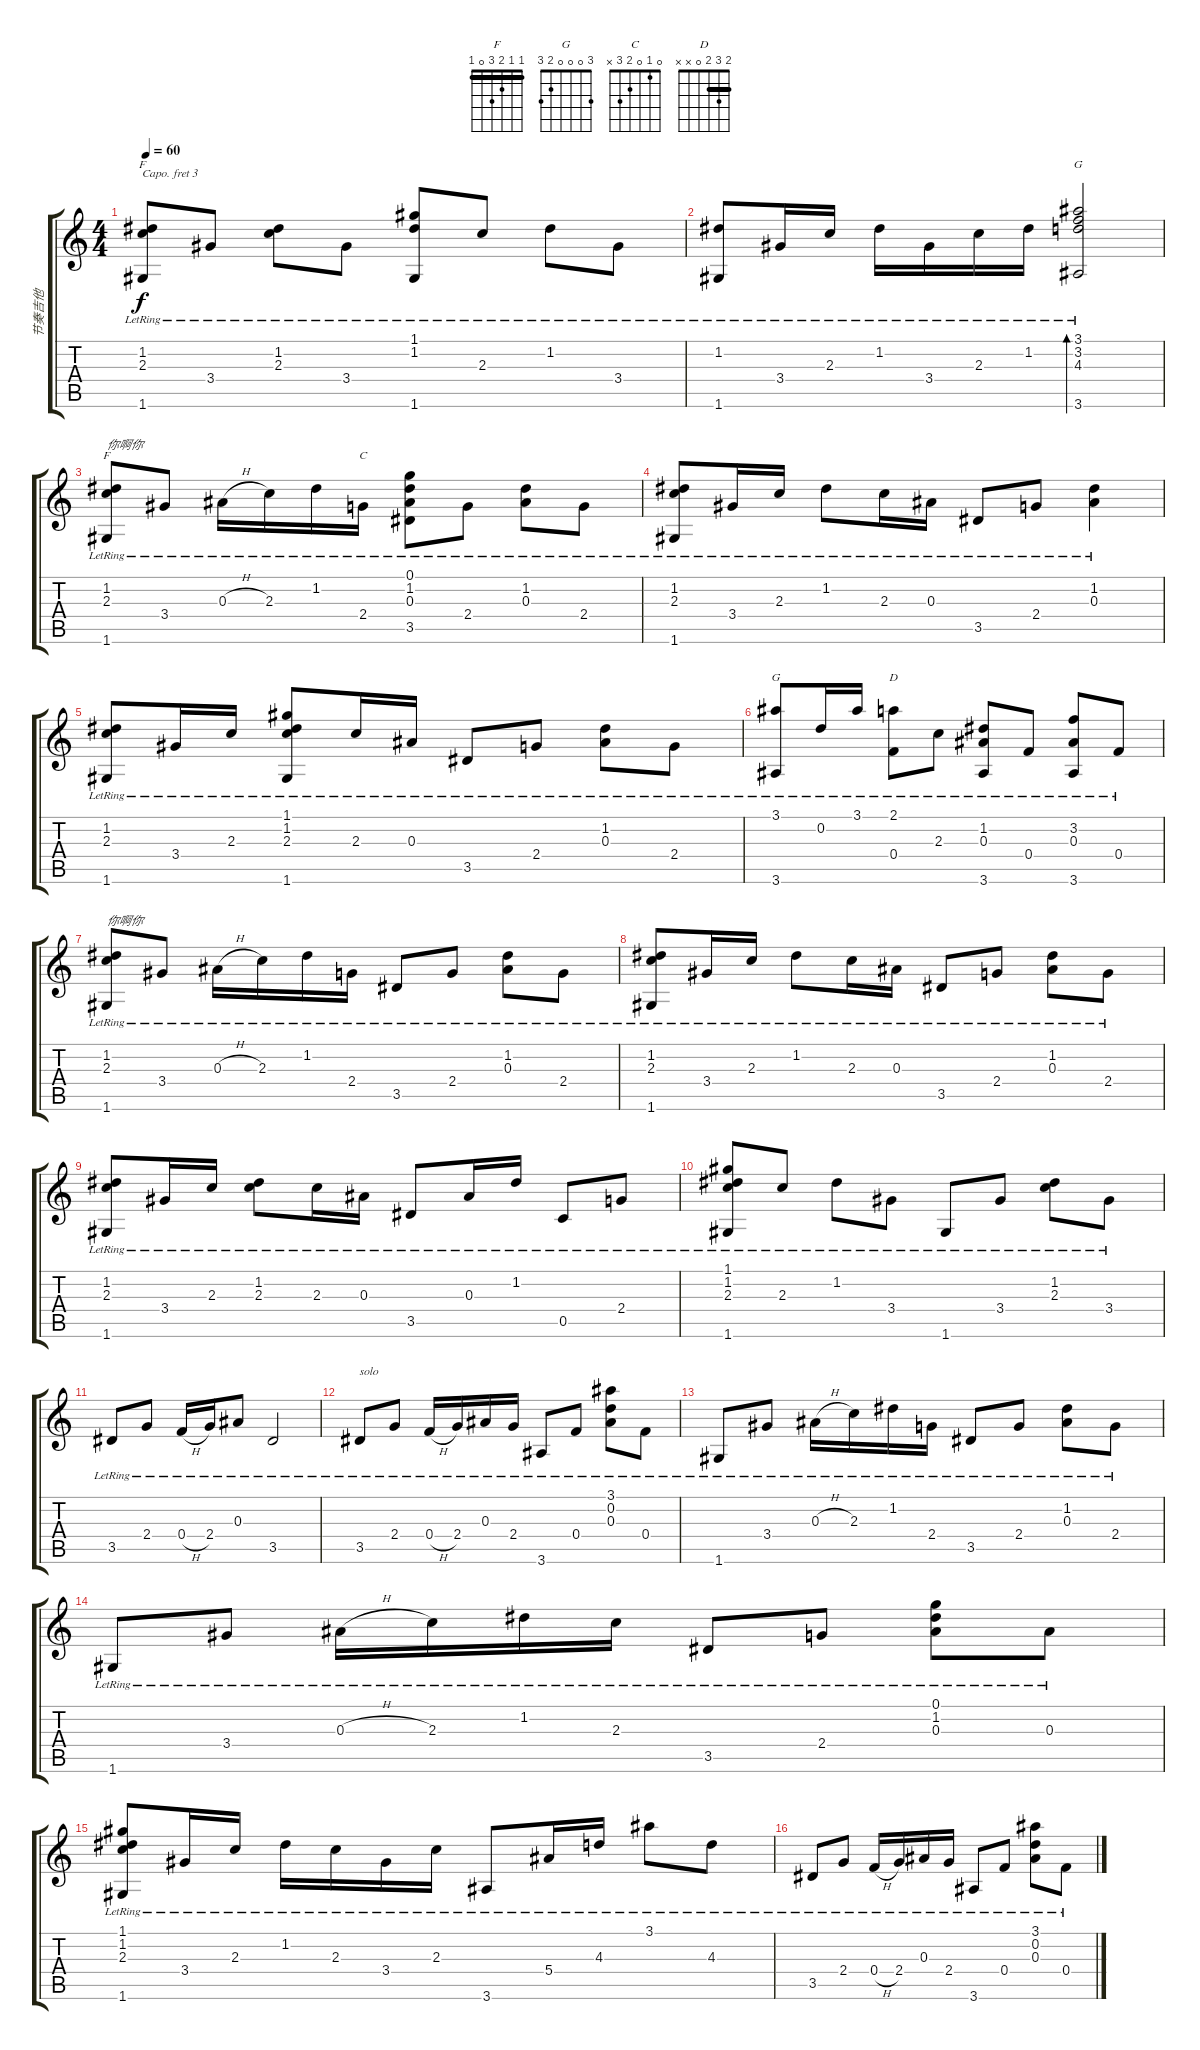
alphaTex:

\track ("节奏吉他" "节奏吉他") {instrument acousticguitarsteel}
\staff {score tabs}
\capo 3
\tuning (E4 B3 G3 D3 A2 E2) {hide}
\chord ("F" x 1 2 x x 1) {barre 1}
\chord ("G" 3 3 4 5 5 3) {barre 3}
\chord ("F" 1 1 2 3 0 1) {barre 1}
\chord ("C" 0 1 0 2 3 x)
\chord ("G" 3 0 0 0 2 3)
\chord ("D" 2 3 2 0 x x) {barre 2}
\ts (4 4)
\tempo 60
\clef g2
\ks c
(1.2{lr} 2.3{lr} 1.6{lr}).8{ch "F" dy f} 3.4{lr}.8 (1.2{lr} 2.3{lr}).8 3.4{lr}.8 (1.1{lr} 1.2{lr} 1.6{lr}).8 2.3{lr}.8 1.2{lr}.8 3.4{lr}.8 |
(1.2{lr} 1.6{lr}).8 3.4{lr}.16 2.3{lr}.16 1.2{lr}.16 3.4{lr}.16 2.3{lr}.16 1.2{lr}.16 (3.1{lr} 3.2{lr} 4.3{lr} 3.6{lr}).2{bd 30 ch "G"} |
(1.2{lr} 2.3{lr} 1.6{lr}).8{ch "F" txt "你啊你"} 3.4{lr}.8 0.3{h lr}.16 2.3{lr}.16 1.2{lr}.16 2.4{lr}.16{ch "C"} (0.1{lr} 1.2{lr} 0.3{lr} 3.5{lr}).8 2.4{lr}.8 (1.2{lr} 0.3{lr}).8 2.4{lr}.8 |
(1.2{lr} 2.3{lr} 1.6{lr}).8 3.4{lr}.16 2.3{lr}.16 1.2{lr}.8 2.3{lr}.16 0.3{lr}.16 3.5{lr}.8 2.4{lr}.8 (1.2{lr} 0.3{lr}).4 |
(1.2{lr} 2.3{lr} 1.6{lr}).8 3.4{lr}.16 2.3{lr}.16 (1.1{lr} 1.2{lr} 2.3{lr} 1.6{lr}).8 2.3{lr}.16 0.3{lr}.16 3.5{lr}.8 2.4{lr}.8 (1.2{lr} 0.3{lr}).8 2.4{lr}.8 |
(3.1{lr} 3.6{lr}).8{ch "G"} 0.2{lr}.16 3.1{lr}.16 (2.1{lr} 0.4{lr}).8{ch "D"} 2.3{lr}.8 (1.2{lr} 0.3{lr} 3.6{lr}).8 0.4{lr}.8 (3.2{lr} 0.3{lr} 3.6{lr}).8 0.4{lr}.8 |
(1.2{lr} 2.3{lr} 1.6{lr}).8{txt "你啊你"} 3.4{lr}.8 0.3{h lr}.16 2.3{lr}.16 1.2{lr}.16 2.4{lr}.16 3.5{lr}.8 2.4{lr}.8 (1.2{lr} 0.3{lr}).8 2.4{lr}.8 |
(1.2{lr} 2.3{lr} 1.6{lr}).8 3.4{lr}.16 2.3{lr}.16 1.2{lr}.8 2.3{lr}.16 0.3{lr}.16 3.5{lr}.8 2.4{lr}.8 (1.2{lr} 0.3{lr}).8 2.4{lr}.8 |
(1.2{lr} 2.3{lr} 1.6{lr}).8 3.4{lr}.16 2.3{lr}.16 (1.2{lr} 2.3{lr}).8 2.3{lr}.16 0.3{lr}.16 3.5{lr}.8 0.3{lr}.16 1.2{lr}.16 0.5{lr}.8 2.4{lr}.8 |
(1.1{lr} 1.2{lr} 2.3{lr} 1.6{lr}).8 2.3{lr}.8 1.2{lr}.8 3.4{lr}.8 1.6{lr}.8 3.4{lr}.8 (1.2{lr} 2.3{lr}).8 3.4{lr}.8 |
3.5{lr}.8 2.4{lr}.8 0.4{h lr}.16 2.4{lr}.16 0.3{lr}.8 3.5{lr}.2 |
3.5{lr}.8{txt "solo"} 2.4{lr}.8 0.4{h lr}.16 2.4{lr}.16 0.3{lr}.16 2.4{lr}.16 3.6{lr}.8 0.4{lr}.8 (3.1{lr} 0.2{lr} 0.3{lr}).8 0.4{lr}.8 |
1.6{lr}.8 3.4{lr}.8 0.3{h lr}.16 2.3{lr}.16 1.2{lr}.16 2.4{lr}.16 3.5{lr}.8 2.4{lr}.8 (1.2{lr} 0.3{lr}).8 2.4{lr}.8 |
1.6{lr}.8 3.4{lr}.8 0.3{h lr}.16 2.3{lr}.16 1.2{lr}.16 2.3{lr}.16 3.5{lr}.8 2.4{lr}.8 (0.1{lr} 1.2{lr} 0.3{lr}).8 0.3{lr}.8 |
(1.1{lr} 1.2{lr} 2.3{lr} 1.6{lr}).8 3.4{lr}.16 2.3{lr}.16 1.2{lr}.16 2.3{lr}.16 3.4{lr}.16 2.3{lr}.16 3.6{lr}.8 5.4{lr}.16 4.3{lr}.16 3.1{lr}.8 4.3{lr}.8 |
3.5{lr}.8 2.4{lr}.8 0.4{h lr}.16 2.4{lr}.16 0.3{lr}.16 2.4{lr}.16 3.6{lr}.8 0.4{lr}.8 (3.1{lr} 0.2{lr} 0.3{lr}).8 0.4{lr}.8
